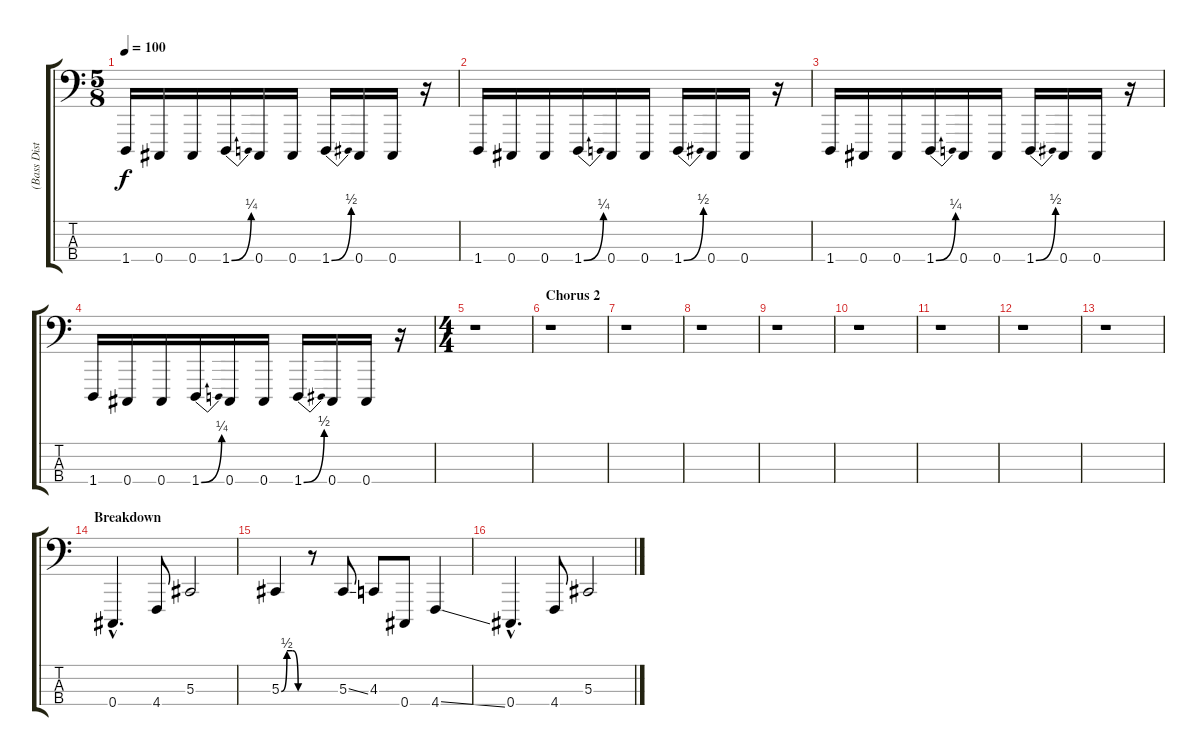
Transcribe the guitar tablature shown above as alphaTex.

\track ("(Bass Disto)" "(Bass Dist") {instrument lead8bassandlead}
\staff {score tabs}
\tuning (Gb2 Db2 Ab1 Db1) {hide}
\ts (5 8)
\tempo 100
\clef f4
\ks c
1.4.16{dy f} 0.4.16 0.4.16 1.4{be (bend 0 0 60 1)}.16 0.4.16 0.4.16 1.4{be (bend 0 0 60 2)}.16 0.4.16 0.4.16 r.16 |
1.4.16 0.4.16 0.4.16 1.4{be (bend 0 0 60 1)}.16 0.4.16 0.4.16 1.4{be (bend 0 0 60 2)}.16 0.4.16 0.4.16 r.16 |
1.4.16 0.4.16 0.4.16 1.4{be (bend 0 0 60 1)}.16 0.4.16 0.4.16 1.4{be (bend 0 0 60 2)}.16 0.4.16 0.4.16 r.16 |
1.4.16 0.4.16 0.4.16 1.4{be (bend 0 0 60 1)}.16 0.4.16 0.4.16 1.4{be (bend 0 0 60 2)}.16 0.4.16 0.4.16 r.16 |
\ts (4 4)
r.1 |
\section ("" "Chorus 2")
r.1 |
r.1 |
r.1 |
r.1 |
r.1 |
r.1 |
r.1 |
r.1 |
\section ("" "Breakdown")
0.4{hac}.4{d} 4.4.8 5.3.2 |
5.3{be (custom 0 0 15 2 30 2 45 0 60 0)}.4 r.8 5.3{ss}.8 4.3.8 0.4.8 4.4{ss}.4 |
0.4{hac}.4{d} 4.4.8 5.3.2
